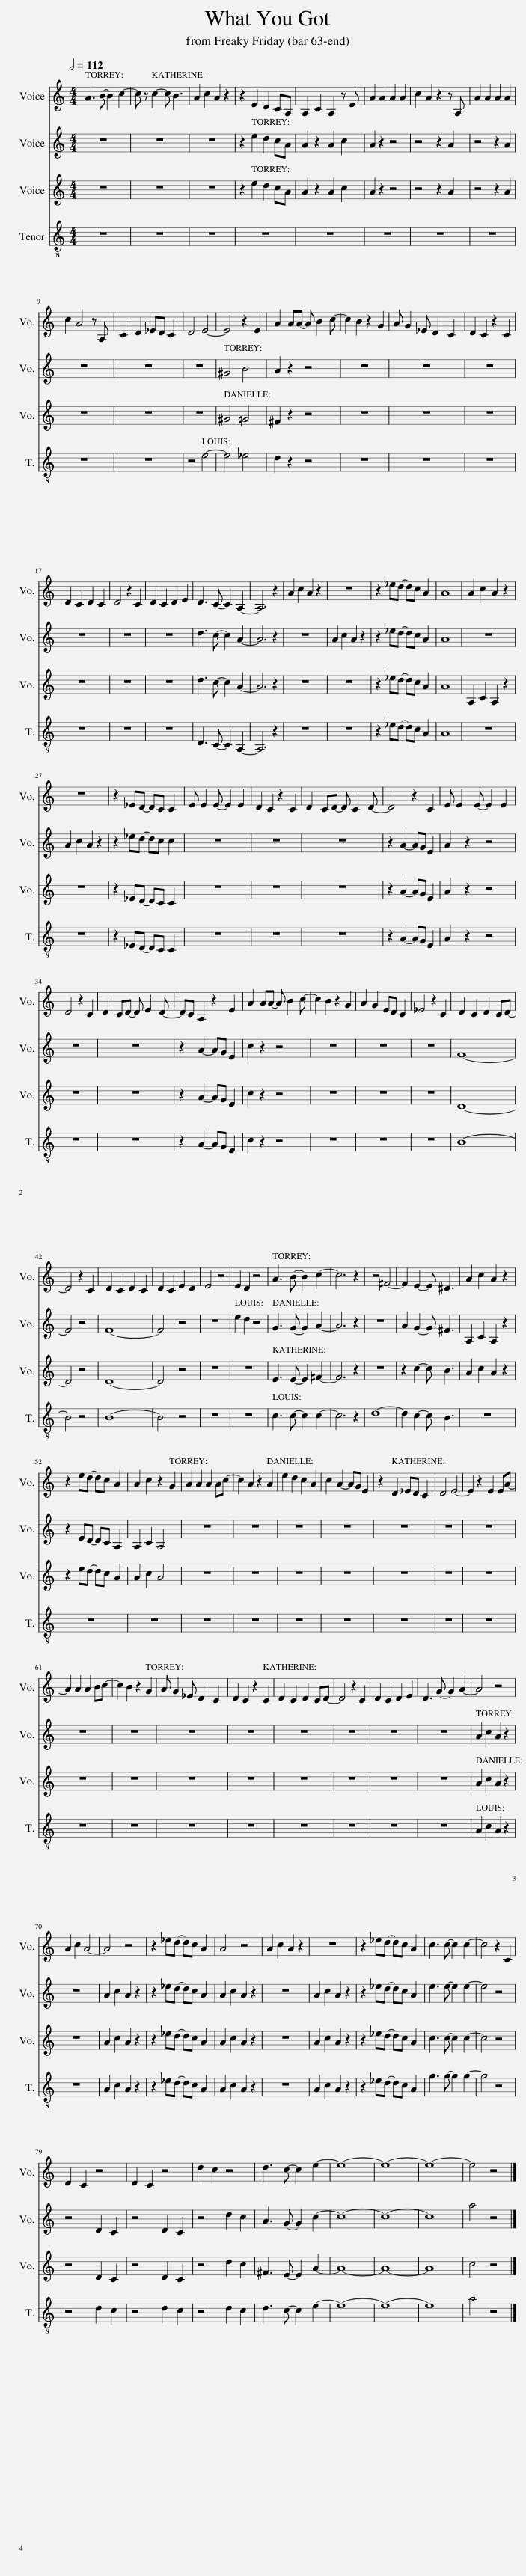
X:1
%%score 1 2 3 4
L:1/8
Q:1/2=112
M:4/4
I:linebreak $
K:C
V:1 treble
V:2 treble
V:3 treble
V:4 treble-8
V:1
 A3 B- B2 c2- | c z c2- c B3 | A2 c2 A2 z2 | z2 E2 D2 CA, | A,2 C2 A,2 z E | %5
 A2 A2 A2 A2 | c2 A2 z2 z A, | A2 A2 A2 A2 |$ c2 A4 z A, | C2 D2 _ED C2 | %10
 D4 E4- | E4 z2 E2 | A2 AA- A B2 c- | c2 B2 z2 G2 | A G2 _E D2 C2 | %15
 D2 C2 z2 C2 |$ D2 C2 D2 C2 | D4 z2 C2 | D2 C2 D2 E2 | D3 C- C2 A,2- | %20
 A,6 z2 | A2 c2 A2 z2 | z8 | z2 _ed- dc A2 | A8 | %25
 A2 c2 A2 z2 |$ z8 | z2 _ED- DC C2 | E E2 E- E2 E2 | D2 C2 z2 C2 | %30
 D2 CD- D C2 D- | D4 z2 C2 | E E2 E- E2 E2 |$ D4 z2 C2 | D2 CD- D E2 D- | %35
 DC A,2 z2 E2 | A2 AA- A B2 c- | c2 B2 z2 G2 | A2 G2 ED C2 | _E4 z2 C2 | %40
 D2 C2 D2 CD- |$ D4 z2 C2 | D2 C2 D2 C2 | D2 C2 E2 D2 | E4 z4 | %45
 E2 D2 z4 | A3 B- B2 c2- | c6 z2 | z4 ^F4- | F2 E2- E ^D3 | %50
 A2 c2 A2 z2 |$ z2 ed- dc A2 | A2 c2 z2 G2 | A2 A2 A2 Ac- | c2 A2 z2 A2 | %55
 e2 d2 c2 A2 | c2 A2- AG E2 | z2 D2 _ED C2 | D4 E4- | E2 z2 E2 EA- |$ %60
 A2 A2 A2 Bc- | c2 B2 z2 G2 | A G2 _E D2 C2 | D2 C2 z2 C2 | D2 C2 D2 CD- | %65
 D4 z2 C2 | D2 C2 D2 E2 | D3 G- G2 A2- | A4 z4 |$ A2 c2 A4- | %70
 A4 z4 | z2 _ed- dc A2 | A4 z4 | A2 c2 A2 z2 | z8 | %75
 z2 _ed- dc A2 | c3 c- c2 c2- | c4 z2 C2 |$ D2 C2 z4 | D2 C2 z4 | %80
 d2 c2 z4 | d3 c- c2 e2- | e8- | e8- | e8- | %85
 e4 z4 |] %86
V:2
 z8 | z8 | z8 | z2 e2 d2 cA | A2 z2 A2 c2 | %5
 A2 z2 z4 | z4 z2 A2 | z4 z2 A2 |$ z8 | z8 | %10
 z8 | ^G4 B4 | A2 z2 z4 | z8 | z8 | %15
 z8 |$ z8 | z8 | z8 | d3 c- c2 A2- | %20
 A6 z2 | z8 | A2 c2 A2 z2 | z2 _ed- dc A2 | A8 | %25
 z8 |$ A2 c2 A2 z2 | z2 _ed- dc c2 | z8 | z8 | %30
 z8 | z2 A2- AG E2 | A2 z2 z4 |$ z8 | z8 | %35
 z2 A2- AG E2 | c2 z2 z4 | z8 | z8 | z8 | %40
 F8- |$ F4 z4 | F8- | F4 z4 | z8 | %45
 e2 d2 z4 | G3 G- G2 A2- | A6 z2 | z8 | A2 G2- G ^F3 | %50
 A,2 C2 A,2 z2 |$ z2 ED- DC A,2 | A,2 C2 A,4 | z8 | z8 | %55
 z8 | z8 | z8 | z8 | z8 |$ %60
 z8 | z8 | z8 | z8 | z8 | %65
 z8 | z8 | z8 | A2 c2 A2 z2 |$ z8 | %70
 A2 c2 A2 z2 | z2 _ed- dc A2 | A2 c2 A2 z2 | z8 | A2 c2 A2 z2 | %75
 z2 _ed- dc A2 | e3 e- e2 e2- | e4 z4 |$ z4 D2 C2 | z4 D2 C2 | %80
 z4 d2 c2 | A3 G- G2 c2- | c8- | c8- | c8 | %85
 a4 z4 |] %86
V:3
 z8 | z8 | z8 | z2 e2 d2 cA | A2 z2 A2 c2 | %5
 A2 z2 z4 | z4 z2 A2 | z4 z2 A2 |$ z8 | z8 | %10
 z8 | ^G4 =G4 | ^F2 z2 z4 | z8 | z8 | %15
 z8 |$ z8 | z8 | z8 | d3 c- c2 A2- | %20
 A6 z2 | z8 | z8 | z2 _ed- dc A2 | A8 | %25
 A,2 C2 A,2 z2 |$ z8 | z2 _ED- DC C2 | z8 | z8 | %30
 z8 | z2 A2- AG E2 | A2 z2 z4 |$ z8 | z8 | %35
 z2 A2- AG E2 | c2 z2 z4 | z8 | z8 | z8 | %40
 D8- |$ D4 z4 | D8- | D4 z4 | z8 | %45
 z8 | E3 E- E2 ^F2- | F6 z2 | z8 | z2 c2- c B3 | %50
 A2 c2 A2 z2 |$ z2 ed- dc A2 | A2 c2 A4 | z8 | z8 | %55
 z8 | z8 | z8 | z8 | z8 |$ %60
 z8 | z8 | z8 | z8 | z8 | %65
 z8 | z8 | z8 | A2 c2 A2 z2 |$ z8 | %70
 A2 c2 A2 z2 | z2 _ed- dc A2 | A2 c2 A2 z2 | z8 | A2 c2 A2 z2 | %75
 z2 _ed- dc A2 | c3 c- c2 c2- | c4 z4 |$ z4 D2 C2 | z4 D2 C2 | %80
 z4 d2 c2 | ^F3 E- E2 A2- | A8- | A8- | A8 | %85
 c4 z4 |] %86
V:4
 z8 | z8 | z8 | z8 | z8 | %5
 z8 | z8 | z8 |$ z8 | z8 | %10
 z4 e4- | e4 _e4 | d2 z2 z4 | z8 | z8 | %15
 z8 |$ z8 | z8 | z8 | D3 C- C2 A,2- | %20
 A,6 z2 | z8 | z8 | z2 _ed- dc A2 | A8 | %25
 z8 |$ z8 | z2 _ED- DC C2 | z8 | z8 | %30
 z8 | z2 A2- AG E2 | A2 z2 z4 |$ z8 | z8 | %35
 z2 A2- AG E2 | c2 z2 z4 | z8 | z8 | z8 | %40
 B8- |$ B4 z4 | B8- | B4 z4 | z8 | %45
 z8 | c3 c- c2 c2- | c6 z2 | d8- | d2 c2- c B3 | %50
 z8 |$ z8 | z8 | z8 | z8 | %55
 z8 | z8 | z8 | z8 | z8 |$ %60
 z8 | z8 | z8 | z8 | z8 | %65
 z8 | z8 | z8 | A2 c2 A2 z2 |$ z8 | %70
 A2 c2 A2 z2 | z2 _ed- dc A2 | A2 c2 A2 z2 | z8 | A2 c2 A2 z2 | %75
 z2 _ed- dc A2 | g3 g- g2 g2- | g4 z4 |$ z4 d2 c2 | z4 d2 c2 | %80
 z4 d2 c2 | d3 c- c2 e2- | e8- | e8- | e8 | %85
 a4 z4 |] %86
